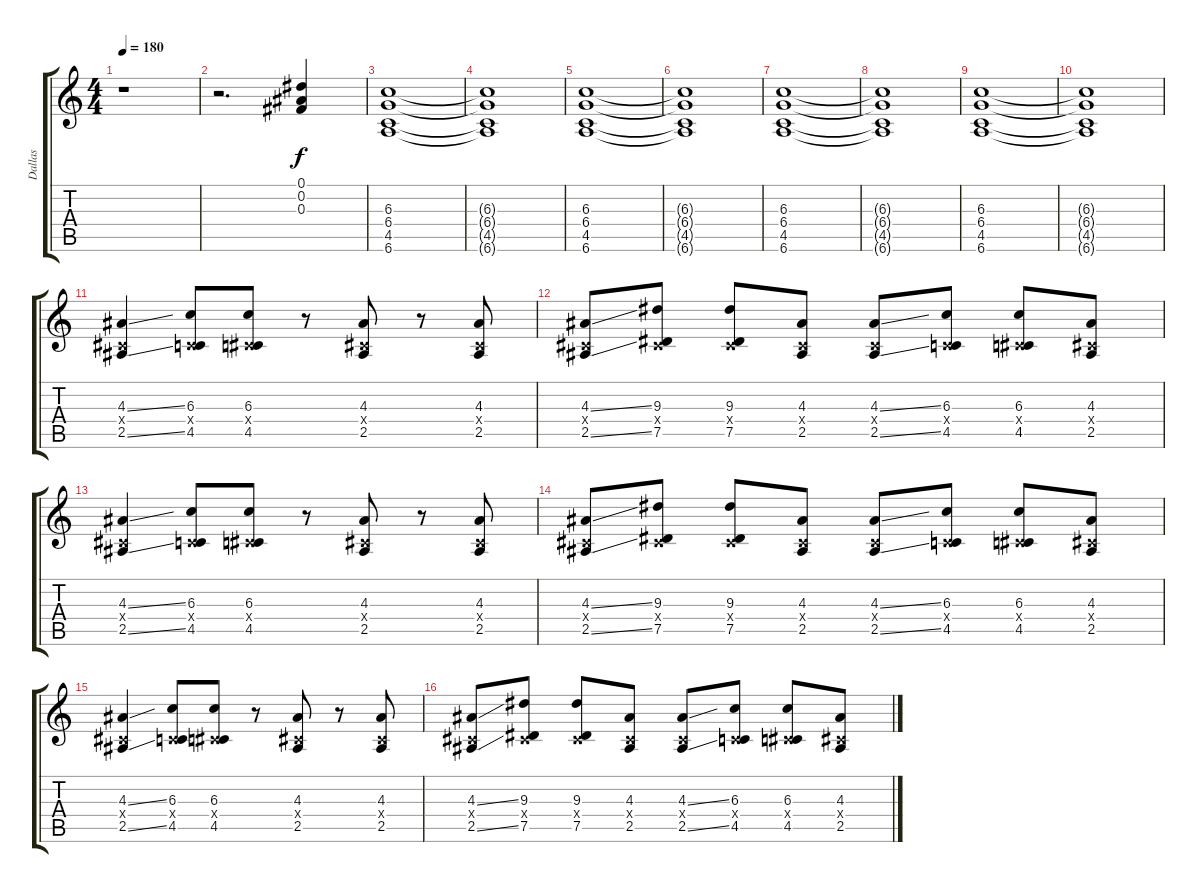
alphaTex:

\track ("Dallas" "Dallas") {instrument distortionguitar}
\staff {score tabs}
\tuning (Eb4 Bb3 Gb3 Db3 Ab2 Eb2) {hide}
\ts (4 4)
\tempo 180
\clef g2
\ks c
r.1{dy f instrument distortionguitar} |
r.2{d} (0.1 0.2 0.3).4 |
(6.3 6.4 4.5 6.6).1 |
(6.3{t} 6.4{t} 4.5{t} 6.6{t}).1 |
(6.3 6.4 4.5 6.6).1 |
(6.3{t} 6.4{t} 4.5{t} 6.6{t}).1 |
(6.3 6.4 4.5 6.6).1 |
(6.3{t} 6.4{t} 4.5{t} 6.6{t}).1 |
(6.3 6.4 4.5 6.6).1 |
(6.3{t} 6.4{t} 4.5{t} 6.6{t}).1 |
(4.3{ss} 0.4{x} 2.5{ss}).4 (6.3 0.4{x} 4.5).8 (6.3 0.4{x} 4.5).8 r.8 (4.3 0.4{x} 2.5).8 r.8 (4.3 0.4{x} 2.5).8 |
(4.3{ss} 0.4{x} 2.5{ss}).8 (9.3 0.4{x} 7.5).8 (9.3 0.4{x} 7.5).8 (4.3 0.4{x} 2.5).8 (4.3{ss} 0.4{x} 2.5{ss}).8 (6.3 0.4{x} 4.5).8 (6.3 0.4{x} 4.5).8 (4.3 0.4{x} 2.5).8 |
(4.3{ss} 0.4{x} 2.5{ss}).4 (6.3 0.4{x} 4.5).8 (6.3 0.4{x} 4.5).8 r.8 (4.3 0.4{x} 2.5).8 r.8 (4.3 0.4{x} 2.5).8 |
(4.3{ss} 0.4{x} 2.5{ss}).8 (9.3 0.4{x} 7.5).8 (9.3 0.4{x} 7.5).8 (4.3 0.4{x} 2.5).8 (4.3{ss} 0.4{x} 2.5{ss}).8 (6.3 0.4{x} 4.5).8 (6.3 0.4{x} 4.5).8 (4.3 0.4{x} 2.5).8 |
(4.3{ss} 0.4{x} 2.5{ss}).4 (6.3 0.4{x} 4.5).8 (6.3 0.4{x} 4.5).8 r.8 (4.3 0.4{x} 2.5).8 r.8 (4.3 0.4{x} 2.5).8 |
(4.3{ss} 0.4{x} 2.5{ss}).8 (9.3 0.4{x} 7.5).8 (9.3 0.4{x} 7.5).8 (4.3 0.4{x} 2.5).8 (4.3{ss} 0.4{x} 2.5{ss}).8 (6.3 0.4{x} 4.5).8 (6.3 0.4{x} 4.5).8 (4.3 0.4{x} 2.5).8
